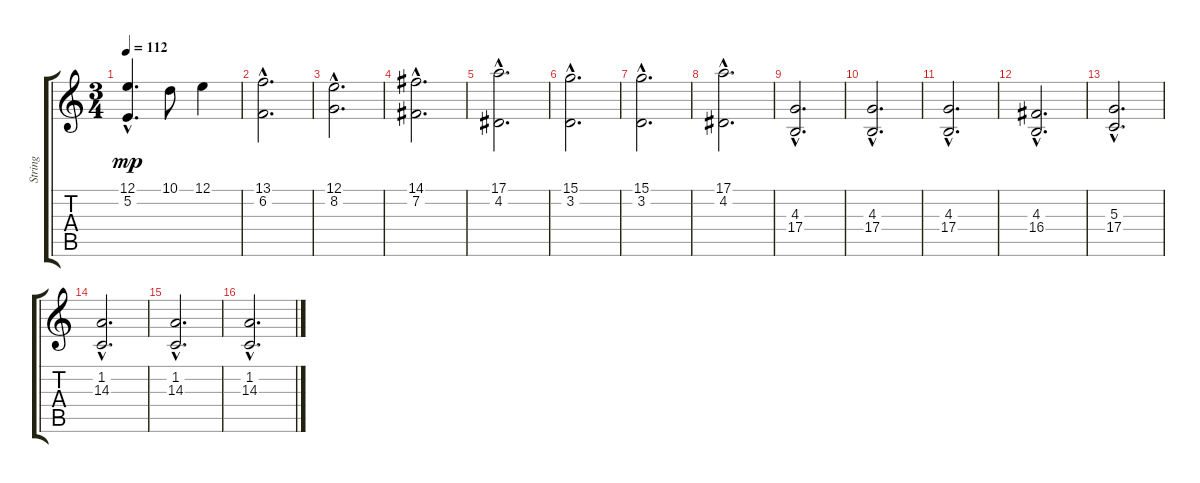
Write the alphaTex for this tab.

\track ("String" "String") {instrument stringensemble1}
\staff {score tabs}
\tuning (E4 B3 G3 D3 A2 E2) {hide}
\ts (3 4)
\tempo 112
\clef g2
\ks c
(12.1{hac} 5.2{hac}).4{d dy mp} 10.1.8 12.1.4 |
(13.1{hac} 6.2{hac}).2{d} |
(12.1{hac} 8.2{hac}).2{d} |
(14.1{hac} 7.2{hac}).2{d} |
(17.1{hac} 4.2{hac}).2{d} |
(15.1{hac} 3.2{hac}).2{d} |
(15.1{hac} 3.2{hac}).2{d} |
(17.1{hac} 4.2{hac}).2{d} |
(4.3{hac} 17.4{hac}).2{d} |
(4.3{hac} 17.4{hac}).2{d} |
(4.3{hac} 17.4{hac}).2{d} |
(4.3{hac} 16.4{hac}).2{d} |
(5.3{hac} 17.4{hac}).2{d} |
(1.2{hac} 14.3{hac}).2{d} |
(1.2{hac} 14.3{hac}).2{d} |
(1.2{hac} 14.3{hac}).2{d}
